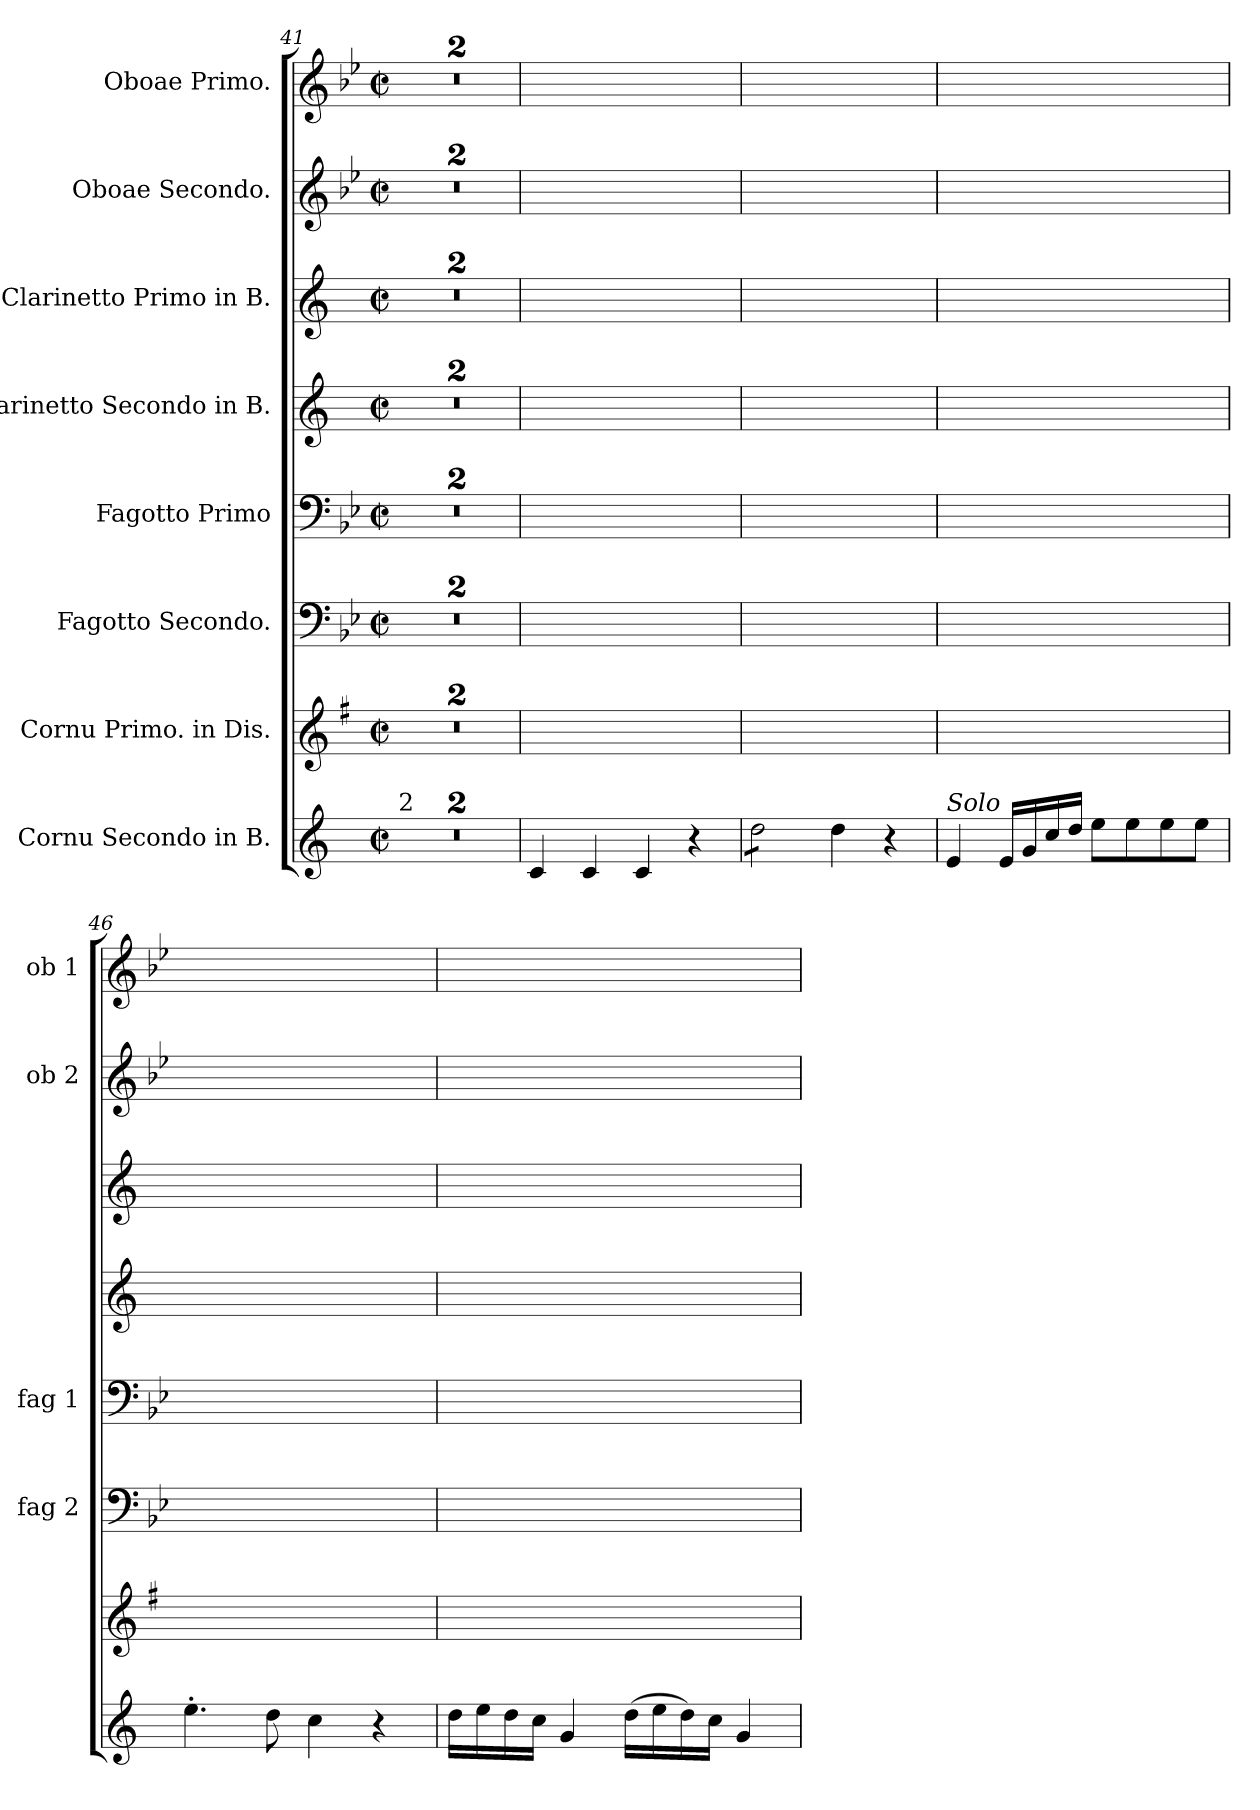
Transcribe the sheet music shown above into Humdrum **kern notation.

**kern	**kern	**kern	**kern	**kern	**kern	**kern	**kern
*part8	*part7	*part6	*part5	*part4	*part3	*part2	*part1
*staff8	*staff7	*staff6	*staff5	*staff4	*staff3	*staff2	*staff1
*I"Cornu Secondo in B.	*I"Cornu Primo. in Dis.	*I"Fagotto Secondo.	*I"Fagotto Primo	*I"Clarinetto Secondo in B.	*I"Clarinetto Primo in B.	*I"Oboae Secondo.	*I"Oboae Primo.
*	*	*I'fag 2	*I'fag 1	*	*	*I'ob 2	*I'ob 1
*clefG2	*clefG2	*clefF4	*clefF4	*clefG2	*clefG2	*clefG2	*clefG2
*ITrd1c2	*ITrd5c9	*	*	*ITrd1c2	*ITrd1c2	*	*
*k[b-e-]	*k[b-e-]	*k[b-e-]	*k[b-e-]	*k[b-e-]	*k[b-e-]	*k[b-e-]	*k[b-e-]
*B-:	*B-:	*B-:	*B-:	*B-:	*B-:	*B-:	*B-:
*M2/2	*M2/2	*M2/2	*M2/2	*M2/2	*M2/2	*M2/2	*M2/2
*met(c|)	*met(c|)	*met(c|)	*met(c|)	*met(c|)	*met(c|)	*met(c|)	*met(c|)
=41	=41	=41	=41	=41	=41	=41	=41
!LO:TX:a:t=2	!	!	!	!	!	!	!
1r	1ryy	1ryy	1ryy	1ryy	1ryy	1ryy	1ryy
=42	=42	=42	=42	=42	=42	=42	=42
1r	1ryy	1ryy	1ryy	1ryy	1ryy	1ryy	1ryy
=43	=43	=43	=43	=43	=43	=43	=43
4B-/	1ryy	1ryy	1ryy	1ryy	1ryy	1ryy	1ryy
4B-/	.	.	.	.	.	.	.
4B-/	.	.	.	.	.	.	.
4r	.	.	.	.	.	.	.
=44	=44	=44	=44	=44	=44	=44	=44
!LO:TX:a:color=crimson:t=⚠	!	!	!	!	!	!	!
*tremolo	*	*	*	*	*	*	*
8cc\L	1ryy	1ryy	1ryy	1ryy	1ryy	1ryy	1ryy
8cc\	.	.	.	.	.	.	.
8cc\	.	.	.	.	.	.	.
8cc\J	.	.	.	.	.	.	.
*Xtremolo	*	*	*	*	*	*	*
4cc\	.	.	.	.	.	.	.
4r	.	.	.	.	.	.	.
=45	=45	=45	=45	=45	=45	=45	=45
!LO:TX:a:i:t=Solo	!	!	!	!	!	!	!
4d/	1ryy	1ryy	1ryy	1ryy	1ryy	1ryy	1ryy
16d/LL	.	.	.	.	.	.	.
16f/	.	.	.	.	.	.	.
16b-/	.	.	.	.	.	.	.
16cc/JJ	.	.	.	.	.	.	.
8dd\L	.	.	.	.	.	.	.
8dd\	.	.	.	.	.	.	.
8dd\	.	.	.	.	.	.	.
8dd\J	.	.	.	.	.	.	.
=46	=46	=46	=46	=46	=46	=46	=46
4.dd'>\	1ryy	1ryy	1ryy	1ryy	1ryy	1ryy	1ryy
8cc\	.	.	.	.	.	.	.
4b-\	.	.	.	.	.	.	.
4r	.	.	.	.	.	.	.
=47	=47	=47	=47	=47	=47	=47	=47
16cc\LL	1ryy	1ryy	1ryy	1ryy	1ryy	1ryy	1ryy
16dd\	.	.	.	.	.	.	.
16cc\	.	.	.	.	.	.	.
16b-\JJ	.	.	.	.	.	.	.
4f/	.	.	.	.	.	.	.
(>16cc\LL	.	.	.	.	.	.	.
16dd\	.	.	.	.	.	.	.
16cc\)	.	.	.	.	.	.	.
16b-\JJ	.	.	.	.	.	.	.
4f/	.	.	.	.	.	.	.
=	=	=	=	=	=	=	=
*-	*-	*-	*-	*-	*-	*-	*-
